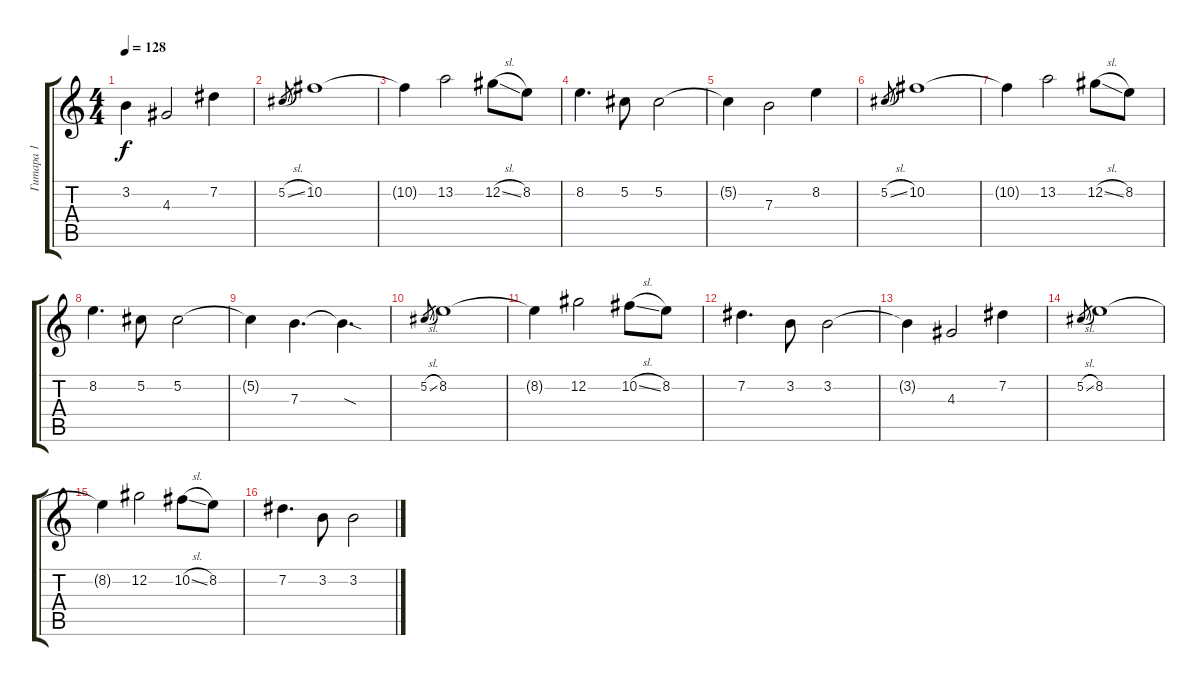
\track ("Гитара 1" "Гитара 1") {instrument distortionguitar}
\staff {score tabs}
\tuning (Db4 Ab3 E3 B2 Gb2 Db2) {hide}
\ts (4 4)
\tempo 128
\clef g2
\ks c
3.2{t}.4{dy f} 4.3.2 7.2.4 |
5.2{sl}.8{gr} 10.2.1 |
10.2{t}.4 13.2.2 12.2{sl}.8 8.2.8 |
8.2.4{d} 5.2.8 5.2.2 |
5.2{t}.4 7.3.2 8.2.4 |
5.2{sl}.8{gr} 10.2.1 |
10.2{t}.4 13.2.2 12.2{sl}.8 8.2.8 |
8.2.4{d} 5.2.8 5.2.2 |
5.2{t}.4 7.3.4{d} 7.3{sod t}.4{d} |
5.2{sl}.8{gr} 8.2.1 |
8.2{t}.4 12.2.2 10.2{sl}.8 8.2.8 |
7.2.4{d} 3.2.8 3.2.2 |
3.2{t}.4 4.3.2 7.2.4 |
5.2{sl}.8{gr} 8.2.1 |
8.2{t}.4 12.2.2 10.2{sl}.8 8.2.8 |
7.2.4{d} 3.2.8 3.2.2
